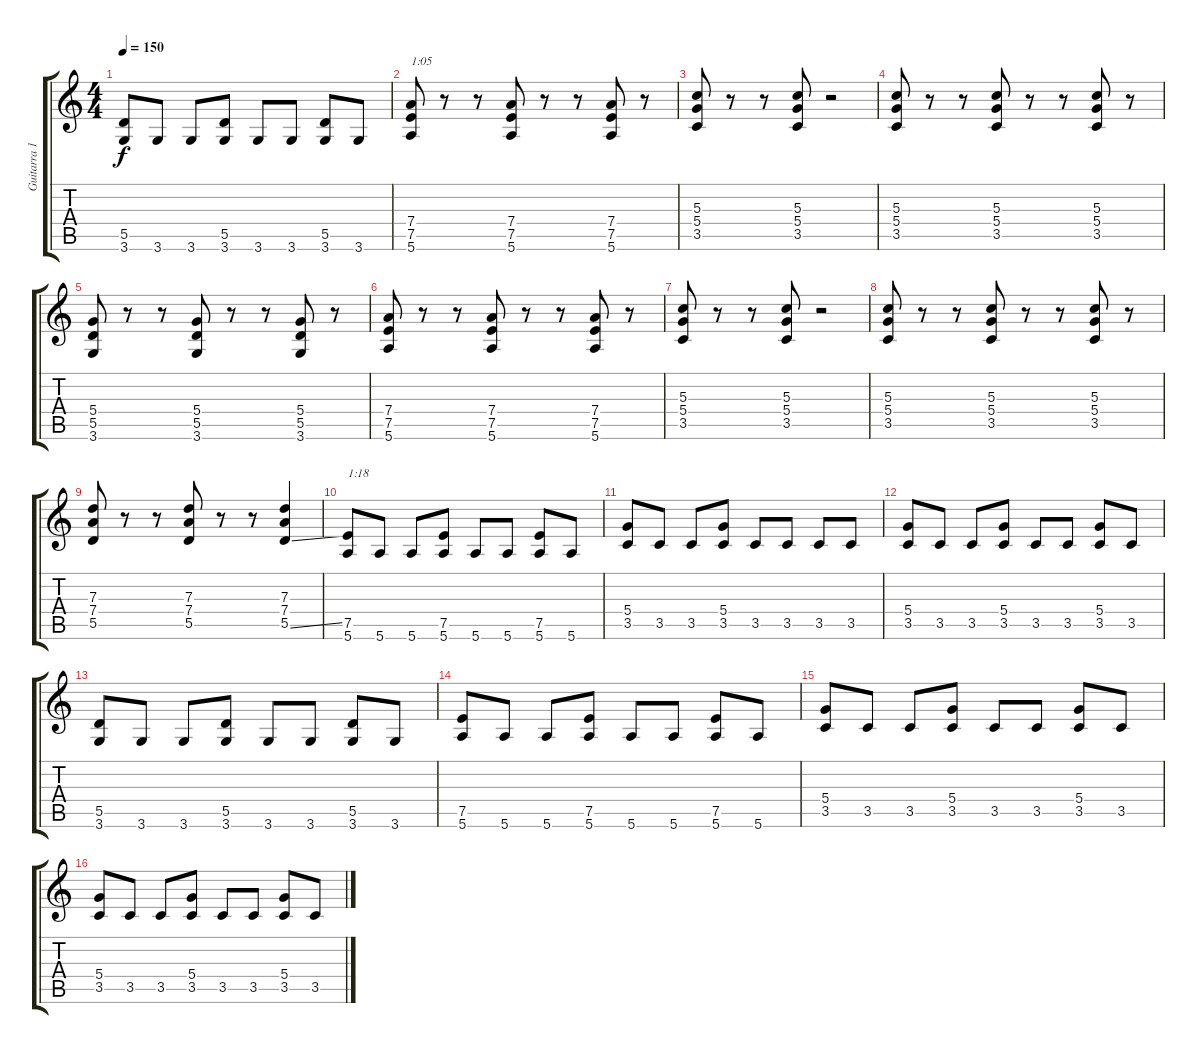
\track ("Guitarra 1" "Guitarra 1") {instrument distortionguitar}
\staff {score tabs}
\tuning (E4 B3 G3 D3 A2 E2) {hide}
\ts (4 4)
\tempo 150
\clef g2
\ks c
(5.5 3.6).8{dy f} 3.6.8 3.6.8 (5.5 3.6).8 3.6.8 3.6.8 (5.5 3.6).8 3.6.8 |
(7.4 7.5 5.6).8{txt "1:05"} r.8 r.8 (7.4 7.5 5.6).8 r.8 r.8 (7.4 7.5 5.6).8 r.8 |
(5.3 5.4 3.5).8 r.8 r.8 (5.3 5.4 3.5).8 r.2 |
(5.3 5.4 3.5).8 r.8 r.8 (5.3 5.4 3.5).8 r.8 r.8 (5.3 5.4 3.5).8 r.8 |
(5.4 5.5 3.6).8 r.8 r.8 (5.4 5.5 3.6).8 r.8 r.8 (5.4 5.5 3.6).8 r.8 |
(7.4 7.5 5.6).8 r.8 r.8 (7.4 7.5 5.6).8 r.8 r.8 (7.4 7.5 5.6).8 r.8 |
(5.3 5.4 3.5).8 r.8 r.8 (5.3 5.4 3.5).8 r.2 |
(5.3 5.4 3.5).8 r.8 r.8 (5.3 5.4 3.5).8 r.8 r.8 (5.3 5.4 3.5).8 r.8 |
(7.3 7.4 5.5).8 r.8 r.8 (7.3 7.4 5.5).8 r.8 r.8 (7.3 7.4 5.5{ss}).4 |
(7.5 5.6).8{txt "1:18"} 5.6.8 5.6.8 (7.5 5.6).8 5.6.8 5.6.8 (7.5 5.6).8 5.6.8 |
(5.4 3.5).8 3.5.8 3.5.8 (5.4 3.5).8 3.5.8 3.5.8 3.5.8 3.5.8 |
(5.4 3.5).8 3.5.8 3.5.8 (5.4 3.5).8 3.5.8 3.5.8 (5.4 3.5).8 3.5.8 |
(5.5 3.6).8 3.6.8 3.6.8 (5.5 3.6).8 3.6.8 3.6.8 (5.5 3.6).8 3.6.8 |
(7.5 5.6).8 5.6.8 5.6.8 (7.5 5.6).8 5.6.8 5.6.8 (7.5 5.6).8 5.6.8 |
(5.4 3.5).8 3.5.8 3.5.8 (5.4 3.5).8 3.5.8 3.5.8 (5.4 3.5).8 3.5.8 |
(5.4 3.5).8 3.5.8 3.5.8 (5.4 3.5).8 3.5.8 3.5.8 (5.4 3.5).8 3.5.8
